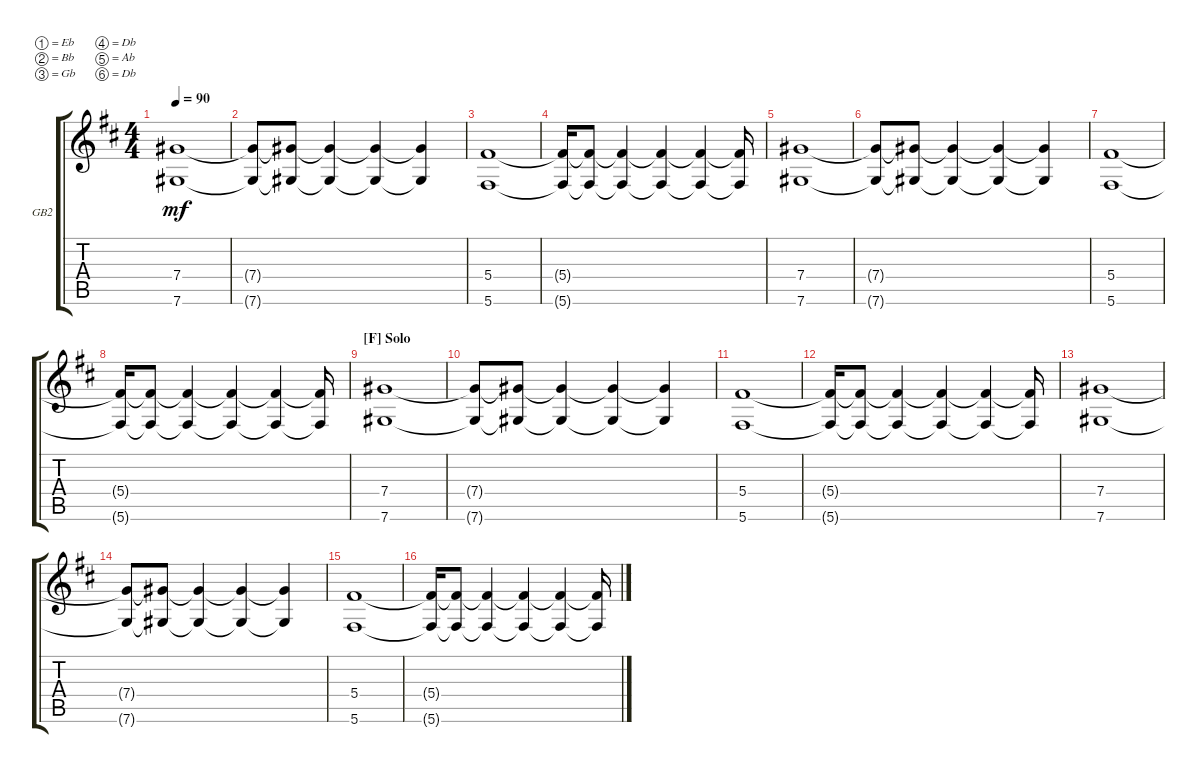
\defaultSystemsLayout 4
\bracketExtendMode groupsimilarinstruments
\firstSystemTrackNameOrientation horizontal
\otherSystemsTrackNameOrientation horizontal
\track ("Guitarra 1: Base" "GB2") {multiBarRest instrument distortionguitar}
\staff {score tabs}
\tuning (Eb4 Bb3 Gb3 Db3 Ab2 Db2)
\ts (4 4)
\tempo 90
\clef g2
\ks d
(7.6 7.4).1{dy mf} |
(7.4{t} 7.6{t}).8 (7.6{t} 7.4{t}).8 (7.4{t} 7.6{t}).4 (7.6{t} 7.4{t}).4 (7.6{t} 7.4{t}).4 |
(5.4 5.6).1 |
(5.4{t} 5.6{t}).16 (5.6{t} 5.4{t}).8 (5.4{t} 5.6{t}).4 (5.6{t} 5.4{t}).4 (5.6{t} 5.4{t}).4 (5.4{t} 5.6{t}).16 |
(7.6 7.4).1 |
(7.4{t} 7.6{t}).8 (7.6{t} 7.4{t}).8 (7.4{t} 7.6{t}).4 (7.6{t} 7.4{t}).4 (7.6{t} 7.4{t}).4 |
(5.4 5.6).1 |
(5.4{t} 5.6{t}).16 (5.6{t} 5.4{t}).8 (5.4{t} 5.6{t}).4 (5.6{t} 5.4{t}).4 (5.6{t} 5.4{t}).4 (5.4{t} 5.6{t}).16 |
\section ("F" "Solo")
(7.6 7.4).1 |
(7.4{t} 7.6{t}).8 (7.6{t} 7.4{t}).8 (7.4{t} 7.6{t}).4 (7.6{t} 7.4{t}).4 (7.6{t} 7.4{t}).4 |
(5.4 5.6).1 |
(5.4{t} 5.6{t}).16 (5.6{t} 5.4{t}).8 (5.4{t} 5.6{t}).4 (5.6{t} 5.4{t}).4 (5.6{t} 5.4{t}).4 (5.4{t} 5.6{t}).16 |
(7.6 7.4).1 |
(7.4{t} 7.6{t}).8 (7.6{t} 7.4{t}).8 (7.4{t} 7.6{t}).4 (7.6{t} 7.4{t}).4 (7.6{t} 7.4{t}).4 |
(5.4 5.6).1 |
(5.4{t} 5.6{t}).16 (5.6{t} 5.4{t}).8 (5.4{t} 5.6{t}).4 (5.6{t} 5.4{t}).4 (5.6{t} 5.4{t}).4 (5.4{t} 5.6{t}).16
